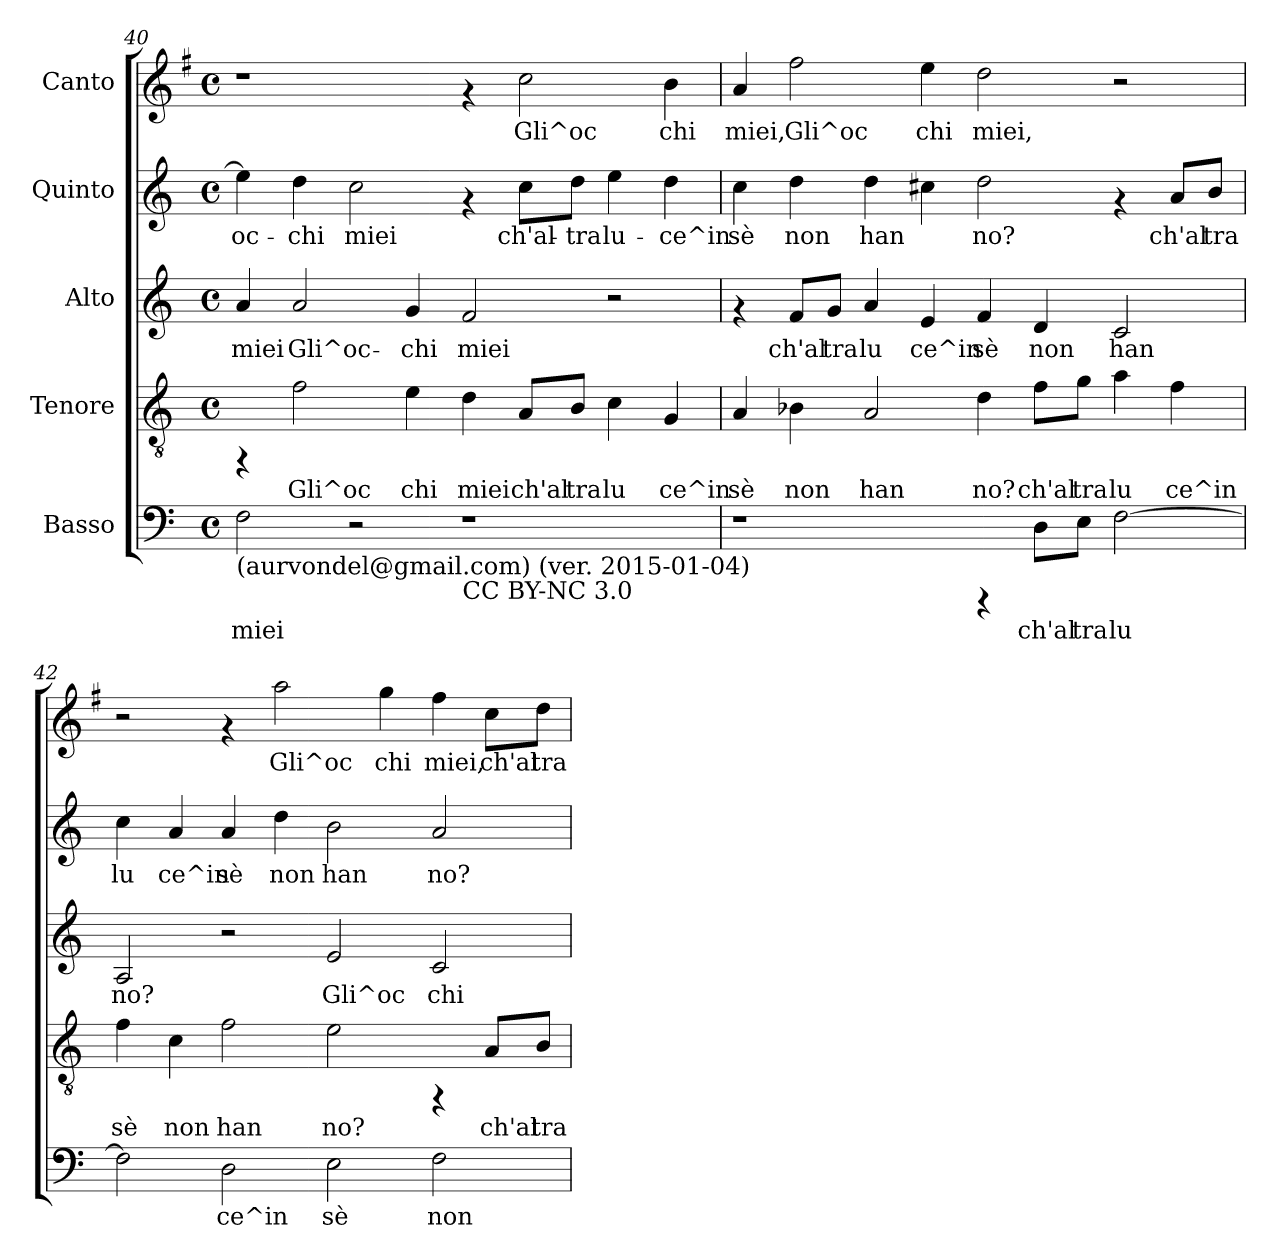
**kern	**text	**kern	**text	**kern	**text	**kern	**text	**kern	**text
*part5	*part5	*part4	*part4	*part3	*part3	*part2	*part2	*part1	*part1
*staff5	*staff5	*staff4	*staff4	*staff3	*staff3	*staff2	*staff2	*staff1	*staff1
*I"Basso	*	*I"Tenore	*	*I"Alto	*	*I"Quinto	*	*I"Canto	*
*clefF4	*	*clefGv2	*	*clefG2	*	*clefG2	*	*clefG2	*
*	*	*	*	*	*	*	*	*ITrd-3c-5	*
*k[]	*	*k[]	*	*k[]	*	*k[]	*	*k[]	*
*C:	*	*C:	*	*C:	*	*C:	*	*C:	*
*M4/4	*	*M4/4	*	*M4/4	*	*M4/4	*	*M4/4	*
*met(c)	*	*met(c)	*	*met(c)	*	*met(c)	*	*met(c)	*
=40	=40	=40	=40	=40	=40	=40	=40	=40	=40
!LO:TX:b:t=(aurvondel@gmail.com) (ver. 2015-01-04)	!	!	!	!	!	!	!	!	!
!	!LO:LY:b:cj	!	!	!	!LO:LY:b:cj	!	!LO:LY:b:cj	!	!
2F\	miei	4rFF	.	4a/	miei	4ee\]	oc-	1r	.
!	!	!	!LO:LY:b:cj	!	!LO:LY:b:cj	!	!LO:LY:b:cj	!	!
.	.	2f\	Gli^oc	2a/	Gli^oc-	4dd\	-chi	.	.
!	!	!	!	!	!	!	!LO:LY:b:cj	!	!
2r	.	.	.	.	.	2cc\	miei	.	.
!	!	!	!LO:LY:b:cj	!	!LO:LY:b:cj	!	!	!	!
.	.	4e\	chi	4g/	-chi	.	.	.	.
!LO:TX:b:t=CC BY-NC 3.0	!	!	!	!	!	!	!	!	!
!	!	!	!LO:LY:b:cj	!	!LO:LY:b:cj	!	!	!	!
1r	.	4d\	miei	2f/	miei	4rf	.	4rf	.
!	!	!	!LO:LY:b:cj	!	!	!	!LO:LY:b:cj	!	!LO:LY:b:cj
.	.	8A/L	ch'al	.	.	8cc\L	ch'al-	2ff\	Gli^oc
!	!	!	!LO:LY:b:cj	!	!	!	!LO:LY:b:cj	!	!
.	.	8B/J	tra	.	.	8dd\J	-tra	.	.
!	!	!	!LO:LY:b:cj	!	!	!	!LO:LY:b:cj	!	!
.	.	4c\	lu	2r	.	4ee\	lu-	.	.
!	!	!	!LO:LY:b:cj	!	!	!	!LO:LY:b:cj	!	!LO:LY:b:cj
.	.	4G/	ce^in	.	.	4dd\	-ce^in	4ee\	chi
!!LO:PB:g=z
=41	=41	=41	=41	=41	=41	=41	=41	=41	=41
!	!	!	!LO:LY:b:cj	!	!	!	!LO:LY:b:cj	!	!LO:LY:b:cj
1r	.	4A/	sè	4rf	.	4cc\	sè	4dd/	miei,
!	!	!	!LO:LY:b:cj	!	!LO:LY:b:cj	!	!LO:LY:b:cj	!	!LO:LY:b:cj
.	.	4B-X\	non	8f/L	ch'al	4dd\	non	2bb\	Gli^oc
!	!	!	!	!	!LO:LY:b:cj	!	!	!	!
.	.	.	.	8g/J	tra	.	.	.	.
!	!	!	!LO:LY:b:cj	!	!LO:LY:b:cj	!	!LO:LY:b:cj	!	!
.	.	2A/	han	4a/	lu	4dd\	han	.	.
!	!	!	!	!	!LO:LY:b:cj	!	!LO:LY:b:cj	!	!LO:LY:b:cj
.	.	.	.	4e/	ce^in	4cc#\	.	4aa\	chi
!	!	!	!LO:LY:b:cj	!	!LO:LY:b:cj	!	!LO:LY:b:cj	!	!LO:LY:b:cj
4rCCC	.	4d\	no?	4f/	sè	2dd\	no?	2gg\	miei,
!	!LO:LY:b:cj	!	!LO:LY:b:cj	!	!LO:LY:b:cj	!	!	!	!
8D\L	ch'al	8f\L	ch'al	4d/	non	.	.	.	.
!	!LO:LY:b:cj	!	!LO:LY:b:cj	!	!	!	!	!	!
8E\J	tra	8g\J	tra	.	.	.	.	.	.
!	!LO:LY:b:cj	!	!LO:LY:b:cj	!	!LO:LY:b:cj	!	!	!	!
[>2F\	lu	4a\	lu	2c/	han	4rf	.	2r	.
!	!	!	!LO:LY:b:cj	!	!	!	!LO:LY:b:cj	!	!
.	.	4f\	ce^in	.	.	8a/L	ch'al	.	.
!	!	!	!	!	!	!	!LO:LY:b:cj	!	!
.	.	.	.	.	.	8b/J	tra	.	.
=42	=42	=42	=42	=42	=42	=42	=42	=42	=42
!	!LO:LY:b:cj	!	!LO:LY:b:cj	!	!LO:LY:b:cj	!	!LO:LY:b:cj	!	!
2F\]	.	4f\	sè	2A/	no?	4cc\	lu	2r	.
!	!	!	!LO:LY:b:cj	!	!	!	!LO:LY:b:cj	!	!
.	.	4c\	non	.	.	4a/	ce^in	.	.
!	!LO:LY:b:cj	!	!LO:LY:b:cj	!	!	!	!LO:LY:b:cj	!	!
2D\	ce^in	2f\	han	2r	.	4a/	sè	4rf	.
!	!	!	!	!	!	!	!LO:LY:b:cj	!	!LO:LY:b:cj
.	.	.	.	.	.	4dd\	non	2ddd\	Gli^oc
!	!LO:LY:b:cj	!	!LO:LY:b:cj	!	!LO:LY:b:cj	!	!LO:LY:b:cj	!	!
2E\	sè	2e\	no?	2e/	Gli^oc	2b\	han	.	.
!	!	!	!	!	!	!	!	!	!LO:LY:b:cj
.	.	.	.	.	.	.	.	4ccc\	chi
!	!LO:LY:b:cj	!	!	!	!LO:LY:b:cj	!	!LO:LY:b:cj	!	!LO:LY:b:cj
2F\	non	4rFF	.	2c/	chi	2a/	no?	4bb\	miei,
!	!	!	!LO:LY:b:cj	!	!	!	!	!	!LO:LY:b:cj
.	.	8A/L	ch'al	.	.	.	.	8ff\L	ch'al
!	!	!	!LO:LY:b:cj	!	!	!	!	!	!LO:LY:b:cj
.	.	8B/J	tra	.	.	.	.	8gg\J	tra
=	=	=	=	=	=	=	=	=	=
*-	*-	*-	*-	*-	*-	*-	*-	*-	*-
